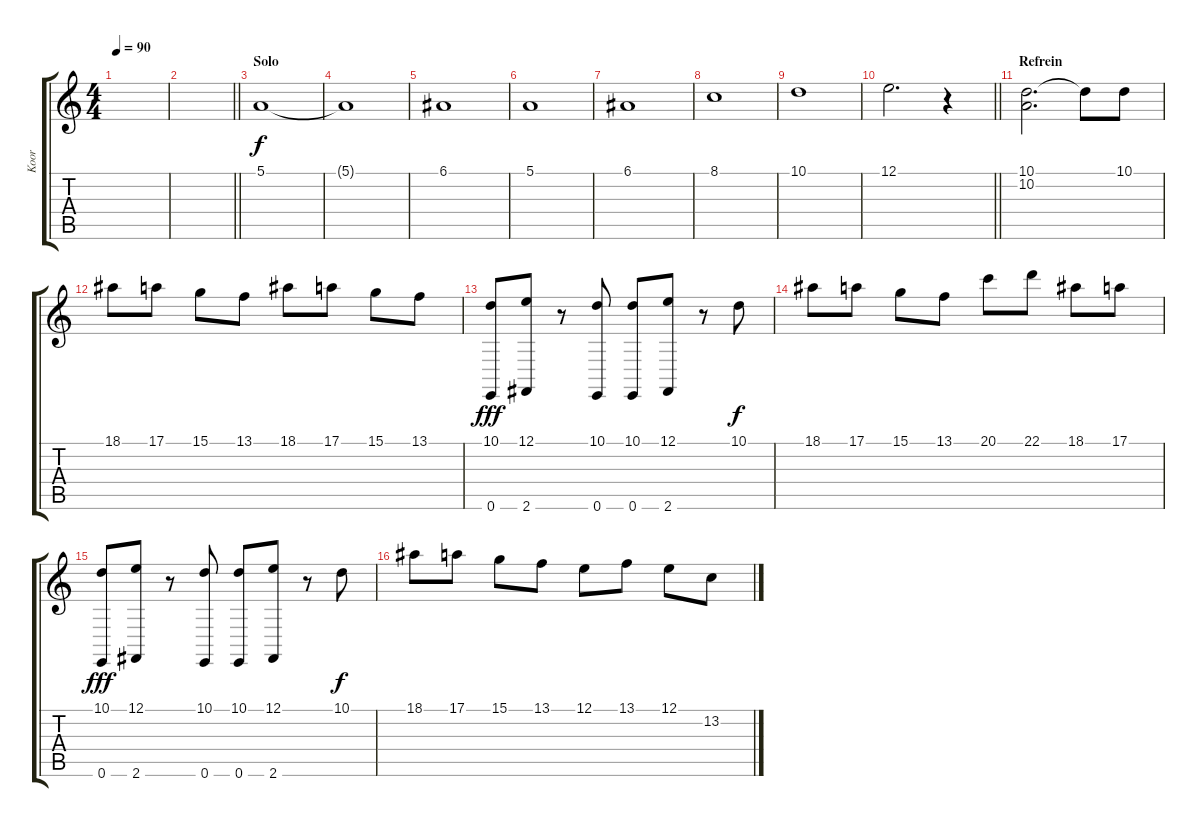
\track ("Koor" "Koor") {instrument choiraahs}
\staff {score tabs}
\tuning (E4 B3 G3 D3 A2 E2) {hide}
\ts (4 4)
\tempo 90
\clef g2
\ks c
|
\barLineRight lightlight
|
\section ("" "Solo")
5.1.1{dy f volume 11} |
5.1{t}.1 |
6.1.1 |
5.1.1 |
6.1.1 |
8.1.1{volume 16} |
10.1.1 |
\barLineRight lightlight
12.1.2{d} r.4 |
\section ("" "Refrein")
(10.1 10.2).2{d volume 12} 10.1{t}.8 10.1.8 |
18.1.8 17.1.8 15.1.8 13.1.8 18.1.8 17.1.8 15.1.8 13.1.8 |
(10.1 0.6).8{dy fff} (12.1 2.6).8 r.8 (10.1 0.6).8 (10.1 0.6).8 (12.1 2.6).8 r.8 10.1.8{dy f} |
18.1.8 17.1.8 15.1.8 13.1.8 20.1.8 22.1.8 18.1.8 17.1.8 |
(10.1 0.6).8{dy fff} (12.1 2.6).8 r.8 (10.1 0.6).8 (10.1 0.6).8 (12.1 2.6).8 r.8 10.1.8{dy f} |
18.1.8 17.1.8 15.1.8 13.1.8 12.1.8 13.1.8 12.1.8 13.2.8
